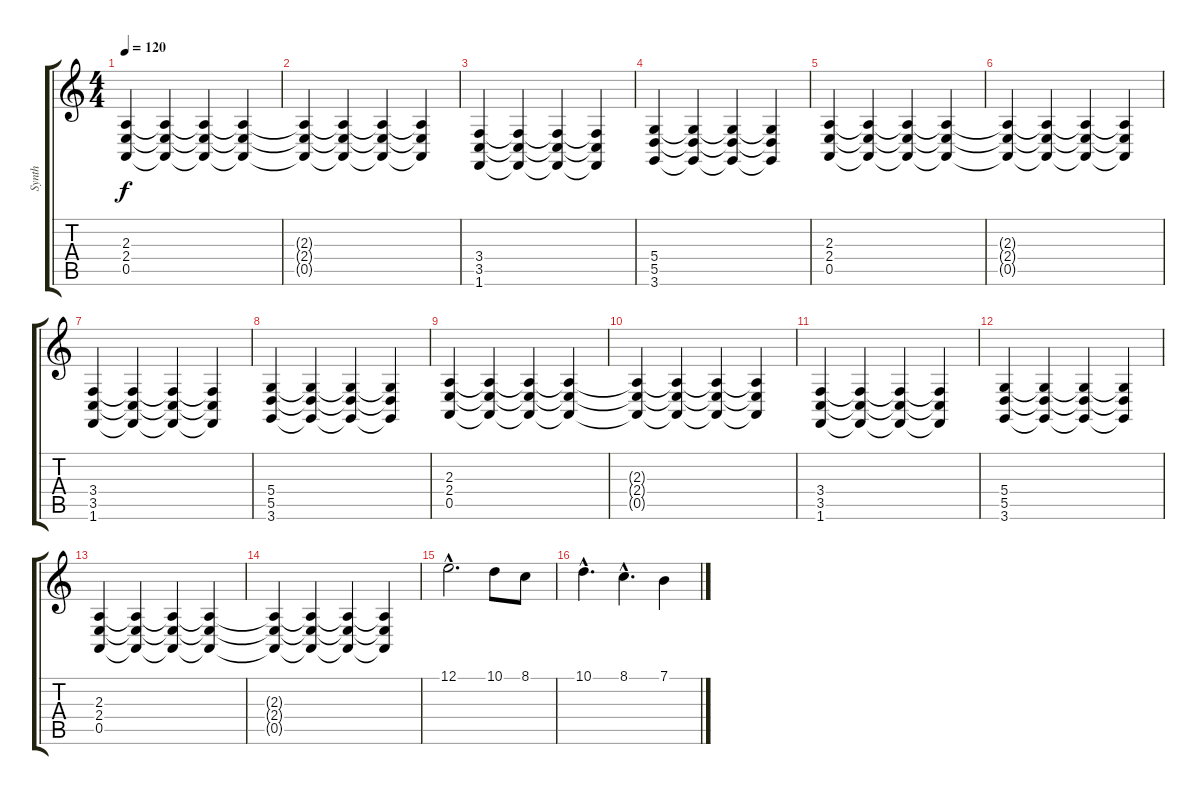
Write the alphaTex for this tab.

\track ("Synth" "Synth") {instrument stringensemble1}
\staff {score tabs}
\tuning (E4 B3 G3 D3 A2 E2) {hide}
\ts (4 4)
\tempo 120
\clef g2
\ks c
(2.3 2.4 0.5).4{dy f instrument stringensemble1} (2.3{t} 2.4{t} 0.5{t}).4 (2.3{t} 2.4{t} 0.5{t}).4 (2.3{t} 2.4{t} 0.5{t}).4 |
(2.3{t} 2.4{t} 0.5{t}).4 (2.3{t} 2.4{t} 0.5{t}).4 (2.3{t} 2.4{t} 0.5{t}).4 (2.3{t} 2.4{t} 0.5{t}).4 |
(3.4 3.5 1.6).4 (3.4{t} 3.5{t} 1.6{t}).4 (3.4{t} 3.5{t} 1.6{t}).4 (3.4{t} 3.5{t} 1.6{t}).4 |
(5.4 5.5 3.6).4 (5.4{t} 5.5{t} 3.6{t}).4 (5.4{t} 5.5{t} 3.6{t}).4 (5.4{t} 5.5{t} 3.6{t}).4 |
(2.3 2.4 0.5).4 (2.3{t} 2.4{t} 0.5{t}).4 (2.3{t} 2.4{t} 0.5{t}).4 (2.3{t} 2.4{t} 0.5{t}).4 |
(2.3{t} 2.4{t} 0.5{t}).4 (2.3{t} 2.4{t} 0.5{t}).4 (2.3{t} 2.4{t} 0.5{t}).4 (2.3{t} 2.4{t} 0.5{t}).4 |
(3.4 3.5 1.6).4 (3.4{t} 3.5{t} 1.6{t}).4 (3.4{t} 3.5{t} 1.6{t}).4 (3.4{t} 3.5{t} 1.6{t}).4 |
(5.4 5.5 3.6).4 (5.4{t} 5.5{t} 3.6{t}).4 (5.4{t} 5.5{t} 3.6{t}).4 (5.4{t} 5.5{t} 3.6{t}).4 |
(2.3 2.4 0.5).4 (2.3{t} 2.4{t} 0.5{t}).4 (2.3{t} 2.4{t} 0.5{t}).4 (2.3{t} 2.4{t} 0.5{t}).4 |
(2.3{t} 2.4{t} 0.5{t}).4 (2.3{t} 2.4{t} 0.5{t}).4 (2.3{t} 2.4{t} 0.5{t}).4 (2.3{t} 2.4{t} 0.5{t}).4 |
(3.4 3.5 1.6).4 (3.4{t} 3.5{t} 1.6{t}).4 (3.4{t} 3.5{t} 1.6{t}).4 (3.4{t} 3.5{t} 1.6{t}).4 |
(5.4 5.5 3.6).4 (5.4{t} 5.5{t} 3.6{t}).4 (5.4{t} 5.5{t} 3.6{t}).4 (5.4{t} 5.5{t} 3.6{t}).4 |
(2.3 2.4 0.5).4 (2.3{t} 2.4{t} 0.5{t}).4 (2.3{t} 2.4{t} 0.5{t}).4 (2.3{t} 2.4{t} 0.5{t}).4 |
(2.3{t} 2.4{t} 0.5{t}).4 (2.3{t} 2.4{t} 0.5{t}).4 (2.3{t} 2.4{t} 0.5{t}).4 (2.3{t} 2.4{t} 0.5{t}).4 |
12.1{hac}.2{d} 10.1.8 8.1.8 |
10.1{hac}.4{d} 8.1{hac}.4{d} 7.1.4
